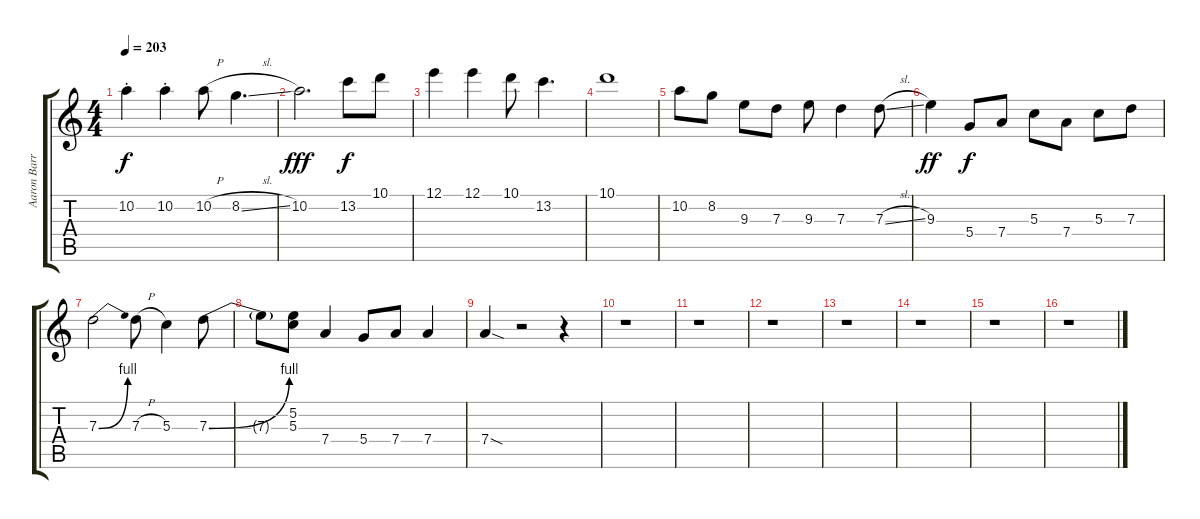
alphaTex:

\track ("Aaron Barrett" "Aaron Barr") {instrument overdrivenguitar}
\staff {score tabs}
\tuning (E4 B3 G3 D3 A2 E2) {hide}
\ts (4 4)
\tempo 203
\clef g2
\ks c
10.2{st}.4{dy f} 10.2{st}.4 10.2{h}.8 8.2{sl}.4{d} |
10.2.2{d dy fff} 13.2.8{dy f} 10.1.8 |
12.1.4 12.1.4 10.1.8 13.2.4{d} |
10.1.1 |
10.2.8 8.2.8 9.3.8 7.3.8 9.3.8 7.3.4 7.3{sl}.8 |
9.3.4{dy ff} 5.4.8{dy f} 7.4.8 5.3.8 7.4.8 5.3.8 7.3.8 |
7.3{be (bend 0 0 60 4)}.2 7.3{h}.8 5.3.4 7.3{be (bend 0 0 60 4)}.8 |
7.3{t}.8 (5.2 5.3).8 7.4.4 5.4.8 7.4.8 7.4.4 |
7.4{sod}.4 r.2 r.4 |
r.1 |
r.1 |
r.1 |
r.1 |
r.1 |
r.1 |
r.1
